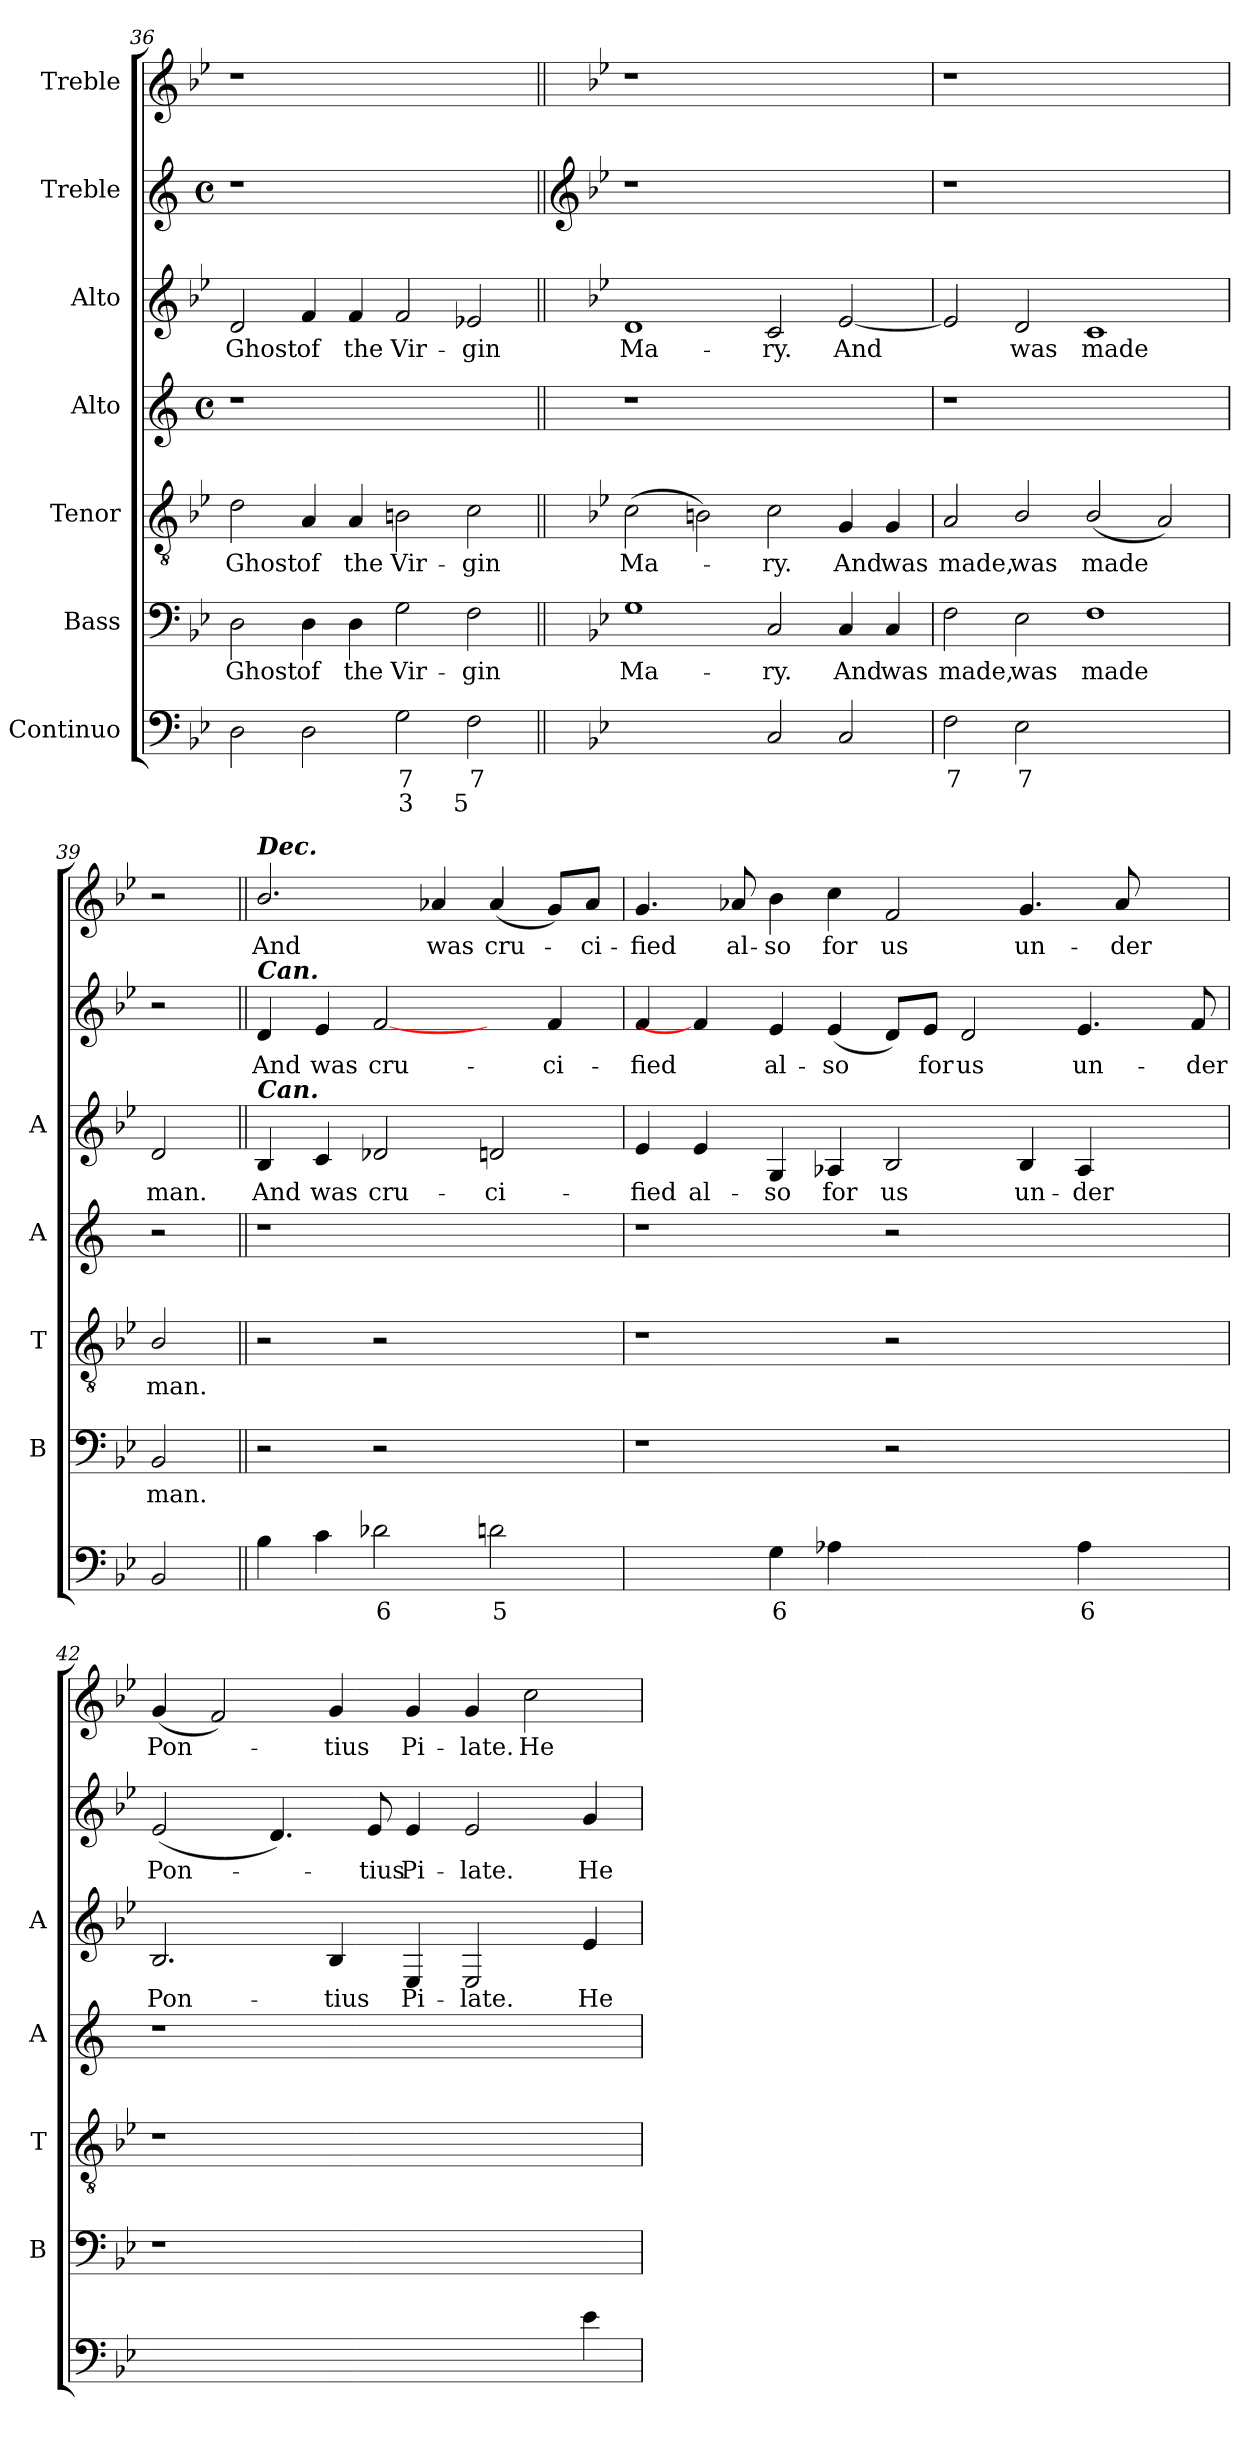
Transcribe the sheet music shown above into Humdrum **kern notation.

**kern	**text	**text	**kern	**text	**kern	**text	**kern	**kern	**text	**kern	**text	**kern	**text
*part7	*part7	*part7	*part6	*part6	*part5	*part5	*part4	*part3	*part3	*part2	*part2	*part1	*part1
*staff7	*staff7	*staff7	*staff6	*staff6	*staff5	*staff5	*staff4	*staff3	*staff3	*staff2	*staff2	*staff1	*staff1
*I"Continuo	*	*	*I"Bass	*	*I"Tenor	*	*I"Alto	*I"Alto	*	*I"Treble	*	*I"Treble	*
*	*	*	*I'B	*	*I'T	*	*I'A	*I'A	*	*	*	*	*
!!LO:PB:g=z
*clefF4	*	*	*clefF4	*	*clefGv2	*	*clefG2	*clefG2	*	*clefG2	*	*clefG2	*
*k[b-e-]	*	*	*k[b-e-]	*	*k[b-e-]	*	*k[]	*k[b-e-]	*	*k[]	*	*k[b-e-]	*
*B-:	*	*	*B-:	*	*B-:	*	*	*B-:	*	*	*	*B-:	*
*	*	*	*	*	*	*	*M4/4	*	*	*M4/4	*	*	*
*	*	*	*	*	*	*	*met(c)	*	*	*met(c)	*	*	*
=36	=36	=36	=36	=36	=36	=36	=36	=36	=36	=36	=36	=36	=36
!	!	!	!	!LO:LY:b	!	!LO:LY:b	!	!	!LO:LY:b	!	!	!	!
2D\	.	.	2D\	Ghost	2d\	Ghost	1r	2d/	Ghost	1r	.	1r	.
!	!	!	!	!LO:LY:b	!	!LO:LY:b	!	!	!LO:LY:b	!	!	!	!
2D\	.	.	4D\	of	4A/	of	.	4f/	of	.	.	.	.
!	!	!	!	!LO:LY:b	!	!LO:LY:b	!	!	!LO:LY:b	!	!	!	!
.	.	.	4D\	the	4A/	the	.	4f/	the	.	.	.	.
!	!LO:LY:b	!LO:LY:b	!	!LO:LY:b	!	!LO:LY:b	!	!	!LO:LY:b	!	!	!	!
2G\	7	3	2G\	Vir-	2Bn\	Vir-	1ryy	2f/	Vir-	1ryy	.	1ryy	.
!	!LO:LY:b	!LO:LY:b	!	!LO:LY:b	!	!LO:LY:b	!	!	!LO:LY:b	!	!	!	!
2F\	7	5	2F\	-gin	2c\	-gin	.	2e-X/	-gin	.	.	.	.
!!LO:LB:g=z
=37||	=37||	=37||	=37||	=37||	=37||	=37||	=37||	=37||	=37||	=37||	=37||	=37||	=37||
*	*	*	*	*	*	*	*	*	*	*clefG2	*	*	*
*	*	*	*	*	*	*	*	*	*	*k[b-e-]	*	*	*
*	*	*	*	*	*	*	*	*	*	*B-:	*	*	*
!	!LO:LY:b	!LO:LY:b	!	!LO:LY:b	!	!LO:LY:b	!	!	!LO:LY:b	!	!	!	!
[2G\yy	5	4	1G	Ma-	(>2c\	Ma-	1r	1d	Ma-	1r	.	1r	.
!	!	!LO:LY:b	!	!	!	!	!	!	!	!	!	!	!
2G\yy]	.	3	.	.	2Bn\)	.	.	.	.	.	.	.	.
!	!	!	!	!LO:LY:b	!	!LO:LY:b	!	!	!LO:LY:b	!	!	!	!
2C/	.	.	2C/	-ry.	2c\	ry.	1ryy	2c/	-ry.	1ryy	.	1ryy	.
!	!	!	!	!LO:LY:b	!	!LO:LY:b	!	!	!LO:LY:b	!	!	!	!
2C/	.	.	4C/	And	4G/	And	.	[2e-/	And	.	.	.	.
!	!	!	!	!LO:LY:b	!	!LO:LY:b	!	!	!	!	!	!	!
.	.	.	4C/	was	4G/	was	.	.	.	.	.	.	.
=38	=38	=38	=38	=38	=38	=38	=38	=38	=38	=38	=38	=38	=38
!	!LO:LY:b	!	!	!LO:LY:b	!	!LO:LY:b	!	!	!	!	!	!	!
2F\	7	.	2F\	made,	2A/	made,	1r	2e-/]	.	1r	.	1r	.
!	!LO:LY:b	!	!	!LO:LY:b	!	!LO:LY:b	!	!	!LO:LY:b	!	!	!	!
2E-\	7	.	2E-\	was	2B-/	was	.	2d/	was	.	.	.	.
!	!LO:LY:b	!LO:LY:b	!	!LO:LY:b	!	!LO:LY:b	!	!	!LO:LY:b	!	!	!	!
[2F\yy	5	4	1F	made	(<2B-/	made	1ryy	1c	made	1ryy	.	1ryy	.
!	!	!LO:LY:b	!	!	!	!	!	!	!	!	!	!	!
2F\yy]	.	3	.	.	2A/)	.	.	.	.	.	.	.	.
=39	=39	=39	=39	=39	=39	=39	=39	=39	=39	=39	=39	=39	=39
!	!	!	!	!LO:LY:b	!	!LO:LY:b	!	!	!LO:LY:b	!	!	!	!
2BB-/	.	.	2BB-/	man.	2B-/	man.	2r	2d/	man.	2r	.	2r	.
=40||	=40||	=40||	=40||	=40||	=40||	=40||	=40||	=40||	=40||	=40||	=40||	=40||	=40||
!	!	!	!	!	!	!	!	!	!	!	!	!LO:TX:a:Bi:t=Dec.	!
!	!	!	!	!	!	!	!	!	!	!LO:TX:a:Bi:t=Can.	!	!	!
!	!	!	!	!	!	!	!	!LO:TX:a:Bi:t=Can.	!	!	!	!	!
!	!	!	!	!	!	!	!	!	!LO:LY:b	!	!LO:LY:b	!	!LO:LY:b
4B-\	.	.	2r	.	2r	.	1r	4B-/	And	4d/	And	2.b-/	And
!	!	!	!	!	!	!	!	!	!LO:LY:b	!	!LO:LY:b	!	!
4c\	.	.	.	.	.	.	.	4c/	was	4e-/	was	.	.
!	!LO:LY:b	!	!	!	!	!	!	!	!LO:LY:b	!	!LO:LY:b	!	!
2d-X\	6	.	2r	.	2r	.	.	2d-X/	cru-	[2f/	cru-	.	.
!	!	!	!	!	!	!	!	!	!	!	!	!	!LO:LY:b
.	.	.	.	.	.	.	.	.	.	.	.	4a-X/	was
!	!LO:LY:b	!	!	!	!	!	!	!	!LO:LY:b	!	!	!	!LO:LY:b
2dn\	5	.	2ryy	.	2ryy	.	2ryy	2dn/	-ci-	4ryy	.	(<4a-/	cru-
!	!	!	!	!	!	!	!	!	!	!	!LO:LY:b	!	!
.	.	.	.	.	.	.	.	.	.	4f/	-ci-	8g/L)	.
!	!	!	!	!	!	!	!	!	!	!	!	!	!LO:LY:b
.	.	.	.	.	.	.	.	.	.	.	.	8a-/J	ci-
=41	=41	=41	=41	=41	=41	=41	=41	=41	=41	=41	=41	=41	=41
!	!LO:LY:b	!	!	!	!	!	!	!	!LO:LY:b	!	!LO:LY:b	!	!LO:LY:b
[4e-\yy	9	.	1r	.	1r	.	1r	4e-/	-fied	4f/	-fied	4.g/	-fied
!	!LO:LY:b	!	!	!	!	!	!	!	!LO:LY:b	!	!	!	!
4e-\yy]	8	.	.	.	.	.	.	4e-/	al-	4f/]	.	.	.
!	!	!	!	!	!	!	!	!	!	!	!	!	!LO:LY:b
.	.	.	.	.	.	.	.	.	.	.	.	8a-X/	al-
!	!LO:LY:b	!	!	!	!	!	!	!	!LO:LY:b	!	!LO:LY:b	!	!LO:LY:b
4G\	6	.	.	.	.	.	.	4G/	-so	4e-/	al-	4b-\	-so
!	!	!	!	!	!	!	!	!	!LO:LY:b	!	!LO:LY:b	!	!LO:LY:b
4A-X\	.	.	.	.	.	.	.	4A-X/	for	(<4e-/	-so	4cc\	for
!	!LO:LY:b	!LO:LY:b	!	!	!	!	!	!	!LO:LY:b	!	!	!	!LO:LY:b
[2B-\yy	5	3	2r	.	2r	.	2r	2B-/	us	8d/L)	.	2f/	us
!	!	!	!	!	!	!	!	!	!	!	!LO:LY:b	!	!
.	.	.	.	.	.	.	.	.	.	8e-/J	for	.	.
!	!	!	!	!	!	!	!	!	!	!	!LO:LY:b	!	!
.	.	.	.	.	.	.	.	.	.	2d/	us	.	.
!	!LO:LY:b	!LO:LY:b	!	!	!	!	!	!	!LO:LY:b	!	!	!	!LO:LY:b
4B-\yy]	6	4	2.ryy	.	2.ryy	.	2.ryy	4B-/	un-	.	.	4.g/	un-
!	!LO:LY:b	!	!	!	!	!	!	!	!LO:LY:b	!	!LO:LY:b	!	!
4A-\	6	.	.	.	.	.	.	4A-/	-der	4.e-/	un-	.	.
!	!	!	!	!	!	!	!	!	!	!	!	!	!LO:LY:b
.	.	.	.	.	.	.	.	.	.	.	.	8a-/	-der
4ryy	.	.	.	.	.	.	.	4ryy	.	.	.	4ryy	.
!	!	!	!	!	!	!	!	!	!	!	!LO:LY:b	!	!
.	.	.	.	.	.	.	.	.	.	8f/	-der	.	.
!!LO:PB:g=z
=42	=42	=42	=42	=42	=42	=42	=42	=42	=42	=42	=42	=42	=42
!	!LO:LY:b	!LO:LY:b	!	!	!	!	!	!	!LO:LY:b	!	!LO:LY:b	!	!LO:LY:b
[2B-\yy	6	4	1r	.	1r	.	1r	2.B-/	Pon-	(<2e-/	Pon-	(<4g/	Pon-
.	.	.	.	.	.	.	.	.	.	.	.	2f/)	.
!	!LO:LY:b	!LO:LY:b	!	!	!	!	!	!	!	!	!	!	!
2B-\yy]	5	3	.	.	.	.	.	.	.	4.d/)	.	.	.
!	!	!	!	!	!	!	!	!	!LO:LY:b	!	!	!	!LO:LY:b
.	.	.	.	.	.	.	.	4B-/	-tius	.	.	4g/	tius
!	!	!	!	!	!	!	!	!	!	!	!LO:LY:b	!	!
.	.	.	.	.	.	.	.	.	.	8e-/	tius	.	.
!	!	!	!	!	!	!	!	!	!LO:LY:b	!	!LO:LY:b	!	!LO:LY:b
[2E-\yy	.	.	1ryy	.	1ryy	.	1ryy	4E-/	Pi-	4e-/	Pi-	4g/	Pi-
!	!	!	!	!	!	!	!	!	!LO:LY:b	!	!LO:LY:b	!	!LO:LY:b
.	.	.	.	.	.	.	.	2E-/	-late.	2e-/	-late.	4g/	-late.
!	!LO:LY:b	!	!	!	!	!	!	!	!	!	!	!	!LO:LY:b
4E-\yy]	6	.	.	.	.	.	.	.	.	.	.	2cc\	He
!	!	!	!	!	!	!	!	!	!LO:LY:b	!	!LO:LY:b	!	!
4e-\	.	.	.	.	.	.	.	4e-/	He	4g/	He	.	.
=	=	=	=	=	=	=	=	=	=	=	=	=	=
*-	*-	*-	*-	*-	*-	*-	*-	*-	*-	*-	*-	*-	*-
